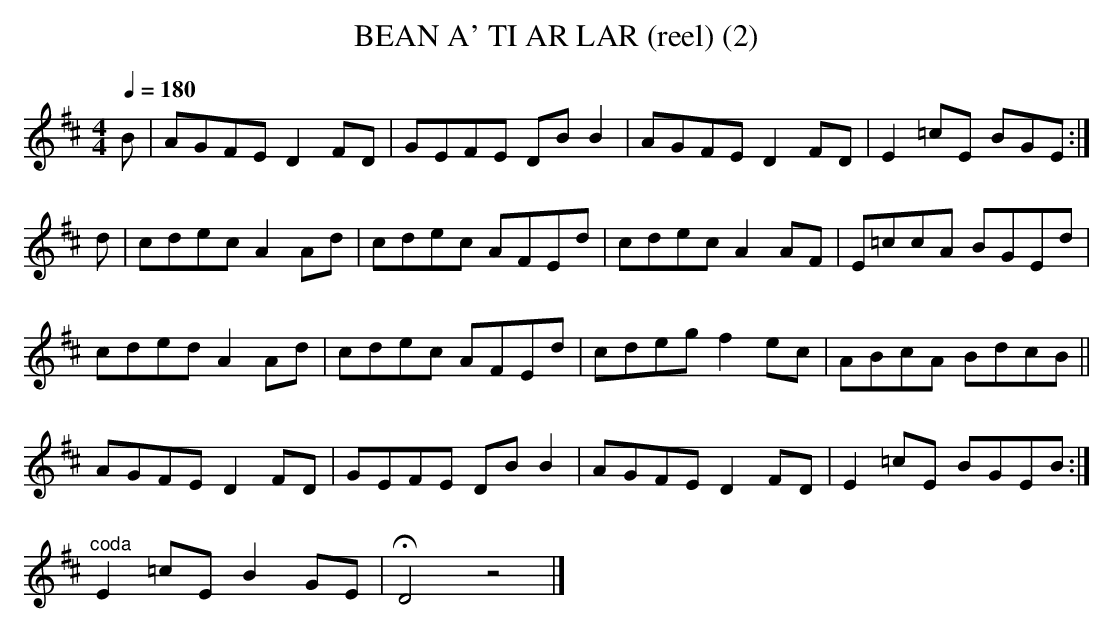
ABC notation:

X:1
T:BEAN A' TI AR LAR (reel) (2)
M:4/4
Q:1/4=180
L:1/8
K:D
B|AGFE D2FD|GEFE DBB2|AGFE D2FD|E2=cE BGE :|
d|cdec A2Ad|cdec AFEd|cdec A2AF|E=ccA BGEd|
cded A2Ad|cdec AFEd|cdeg f2ec|ABcA BdcB||
AGFE D2FD|GEFE DBB2|AGFE D2FD|E2=cE BGEB :|
"^coda"E2=cE B2GE|HD4z4|]
